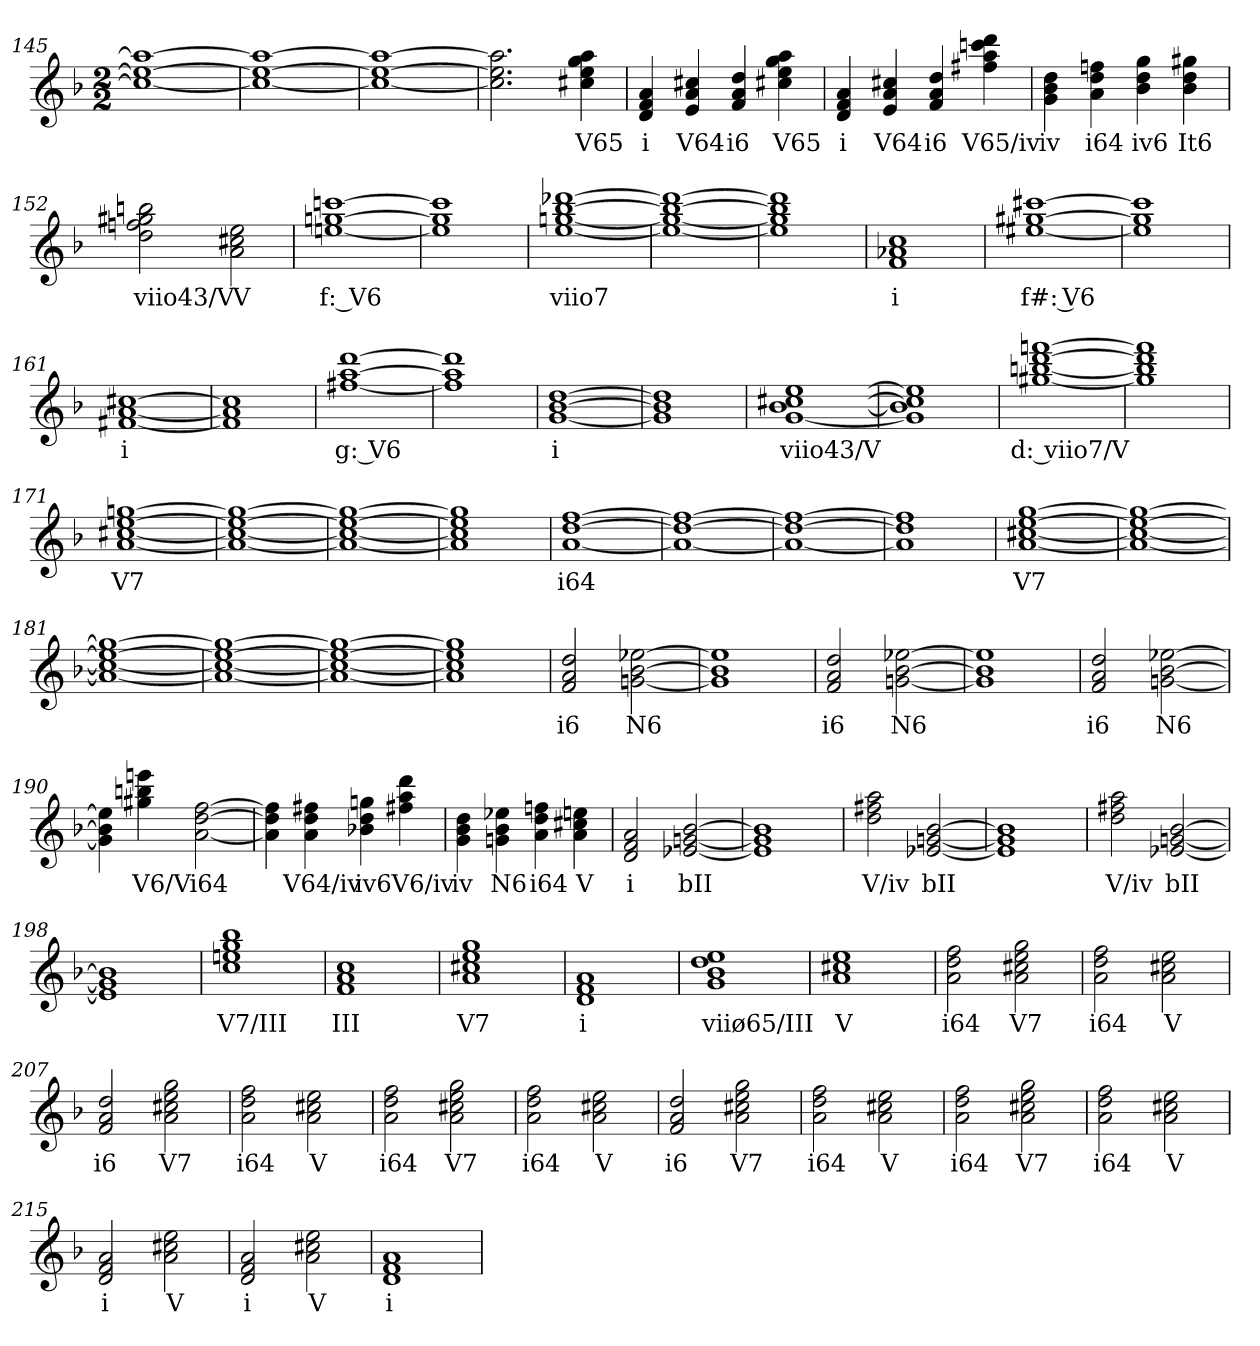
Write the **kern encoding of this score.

**kern	**text
*part1	*part1
*staff1	*staff1
*k[b-]	*
*d:	*
*M2/2	*
=145	=145
1cc#_ 1ee_ 1aa_	.
=146	=146
1cc#_ 1ee_ 1aa_	.
=147	=147
1cc#_ 1ee_ 1aa_	.
=148	=148
2.cc#] 2.ee] 2.aa]	.
4cc#X 4ee 4gg 4aa	V65
=149	=149
4d 4f 4a	i
4e 4a 4cc#X	V64
4f 4a 4dd	i6
4cc#X 4ee 4gg 4aa	V65
=150	=150
4d 4f 4a	i
4e 4a 4cc#X	V64
4f 4a 4dd	i6
4ff#X 4aa 4cccn 4ddd	V65/iv
=151	=151
4g 4b- 4dd	iv
4a 4dd 4ffn	i64
4b- 4dd 4gg	iv6
4b- 4dd 4gg#X	It6
=152	=152
2dd 2ffn 2gg#X 2bbn	viio43/V
2a 2cc#X 2ee	V
=153	=153
[1een [1ggn [1cccn	f: V6
=154	=154
1ee] 1gg] 1ccc]	.
=155	=155
[1ee [1ggn [1bb- [1ddd-X	viio7
=156	=156
1ee_ 1gg_ 1bb-_ 1ddd-_	.
=157	=157
1ee] 1gg] 1bb-] 1ddd-]	.
=158	=158
1f 1a-X 1cc	i
=159	=159
[1ee#X [1gg#X [1ccc#X	f#: V6
=160	=160
1ee#] 1gg#] 1ccc#]	.
=161	=161
[1f#X [1a [1cc#X	i
=162	=162
1f#] 1a] 1cc#]	.
=163	=163
[1ff#X [1aa [1ddd	g: V6
=164	=164
1ff#] 1aa] 1ddd]	.
=165	=165
[1g [1b- [1dd	i
=166	=166
1g] 1b-] 1dd]	.
=167	=167
[1g [1b- [1cc#X [1ee	viio43/V
=168	=168
1g] 1b-] 1cc#] 1ee]	.
=169	=169
[1gg#X [1bbn [1ddd [1fffn	d: viio7/V
=170	=170
1gg#] 1bb] 1ddd] 1fff]	.
=171	=171
[1a [1cc#X [1ee [1ggn	V7
=172	=172
1a_ 1cc#_ 1ee_ 1gg_	.
=173	=173
1a_ 1cc#_ 1ee_ 1gg_	.
=174	=174
1a] 1cc#] 1ee] 1gg]	.
=175	=175
[1a [1dd [1ff	i64
=176	=176
1a_ 1dd_ 1ff_	.
=177	=177
1a_ 1dd_ 1ff_	.
=178	=178
1a] 1dd] 1ff]	.
=179	=179
[1a [1cc#X [1ee [1gg	V7
=180	=180
1a_ 1cc#_ 1ee_ 1gg_	.
=181	=181
1a_ 1cc#_ 1ee_ 1gg_	.
=182	=182
1a_ 1cc#_ 1ee_ 1gg_	.
=183	=183
1a_ 1cc#_ 1ee_ 1gg_	.
=184	=184
1a] 1cc#] 1ee] 1gg]	.
=185	=185
2f 2a 2dd	i6
[2gn [2b- [2ee-X	N6
=186	=186
1g] 1b-] 1ee-]	.
=187	=187
2f 2a 2dd	i6
[2gn [2b- [2ee-X	N6
=188	=188
1g] 1b-] 1ee-]	.
=189	=189
2f 2a 2dd	i6
[2gn [2b- [2ee-X	N6
=190	=190
4g] 4b-] 4ee-]	.
4gg#X 4bbn 4eeen	V6/V
[2a [2dd [2ff	i64
=191	=191
4a] 4dd] 4ff]	.
4a 4dd 4ff#X	V64/iv
4b-X 4dd 4ggn	iv6
4ff#X 4aa 4ddd	V6/iv
=192	=192
4g 4b- 4dd	iv
4gn 4b- 4ee-X	N6
4a 4dd 4ffn	i64
4a 4cc#X 4een	V
=193	=193
2d 2f 2a	i
[2e-X [2gn [2b-	bII
=194	=194
1e-] 1g] 1b-]	.
=195	=195
2dd 2ff#X 2aa	V/iv
[2e-X [2gn [2b-	bII
=196	=196
1e-] 1g] 1b-]	.
=197	=197
2dd 2ff#X 2aa	V/iv
[2e-X [2gn [2b-	bII
=198	=198
1e-] 1g] 1b-]	.
=199	=199
1cc 1een 1gg 1bb-	V7/III
=200	=200
1f 1a 1cc	III
=201	=201
1a 1cc#X 1ee 1gg	V7
=202	=202
1d 1f 1a	i
=203	=203
1g 1b- 1dd 1ee	viiø65/III
=204	=204
1a 1cc#X 1ee	V
=205	=205
2a 2dd 2ff	i64
2a 2cc#X 2ee 2gg	V7
=206	=206
2a 2dd 2ff	i64
2a 2cc#X 2ee	V
=207	=207
2f 2a 2dd	i6
2a 2cc#X 2ee 2gg	V7
=208	=208
2a 2dd 2ff	i64
2a 2cc#X 2ee	V
=209	=209
2a 2dd 2ff	i64
2a 2cc#X 2ee 2gg	V7
=210	=210
2a 2dd 2ff	i64
2a 2cc#X 2ee	V
=211	=211
2f 2a 2dd	i6
2a 2cc#X 2ee 2gg	V7
=212	=212
2a 2dd 2ff	i64
2a 2cc#X 2ee	V
=213	=213
2a 2dd 2ff	i64
2a 2cc#X 2ee 2gg	V7
=214	=214
2a 2dd 2ff	i64
2a 2cc#X 2ee	V
=215	=215
2d 2f 2a	i
2a 2cc#X 2ee	V
=216	=216
2d 2f 2a	i
2a 2cc#X 2ee	V
=217	=217
1d 1f 1a	i
=	=
*-	*-
